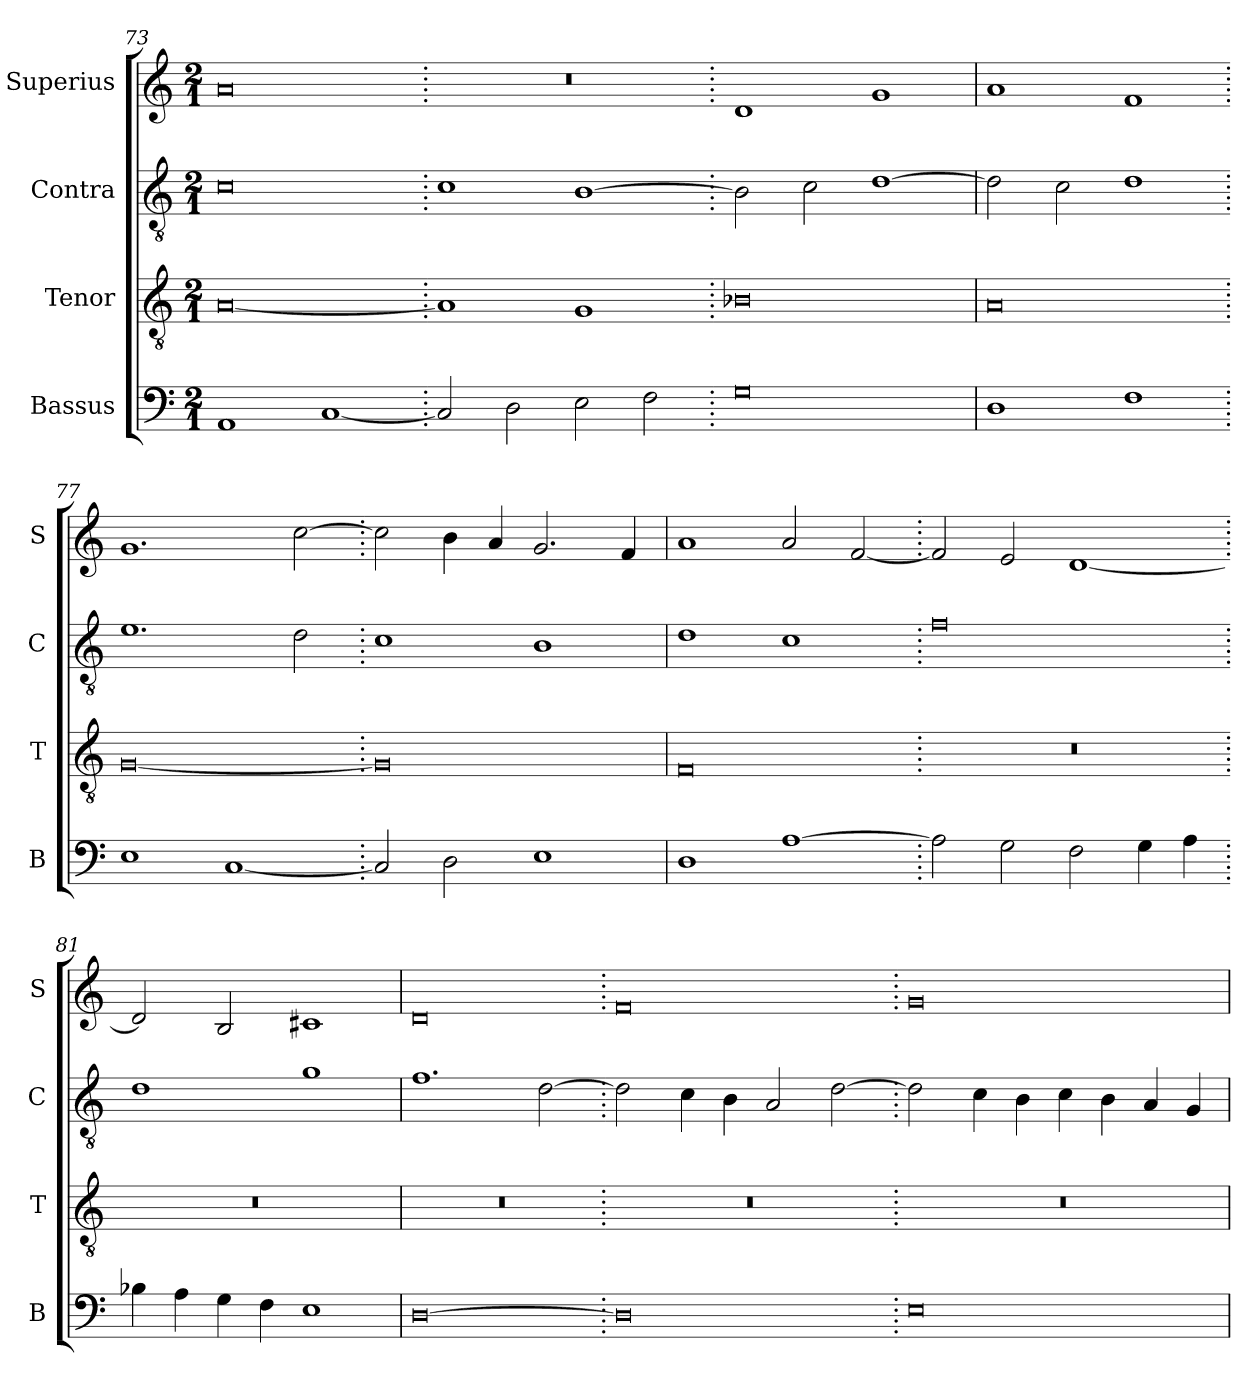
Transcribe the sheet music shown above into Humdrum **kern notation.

**kern	**kern	**kern	**kern
*part4	*part3	*part2	*part1
*staff4	*staff3	*staff2	*staff1
*I"Bassus	*I"Tenor	*I"Contra	*I"Superius
*I'B	*I'T	*I'C	*I'S
*clefF4	*clefGv2	*clefGv2	*clefG2
*k[]	*k[]	*k[]	*k[]
*M2/1	*M2/1	*M2/1	*M2/1
=73	=73	=73	=73
1AA	[0A	0c	0a
[1C	.	.	.
=74.	=74.	=74.	=74.
2C/]	1A]	1c	0r
2D\	.	.	.
2E\	1G	[1B	.
2F\	.	.	.
=75.	=75.	=75.	=75.
0G	0B-X	2B\]	1d
.	.	2c\	.
.	.	[1d	1g
=76	=76	=76	=76
1D	0A	2d\]	1a
.	.	2c\	.
1F	.	1d	1f
=77.	=77.	=77.	=77.
1E	[0G	1.e	1.g
[1C	.	.	.
.	.	2d\	[2cc\
=78.	=78.	=78.	=78.
2C/]	0G]	1c	2cc\]
2D\	.	.	4b\
.	.	.	4a/
1E	.	1B	2.g/
.	.	.	4f/
=79	=79	=79	=79
1D	0F	1d	1a
[1A	.	1c	2a/
.	.	.	[2f/
=80.	=80.	=80.	=80.
2A\]	0r	0f	2f/]
2G\	.	.	2e/
2F\	.	.	[1d
4G\	.	.	.
4A\	.	.	.
=81.	=81.	=81.	=81.
4B-X\	0r	1d	2d/]
4A\	.	.	.
4G\	.	.	2B/
4F\	.	.	.
1E	.	1g	1c#X
=82	=82	=82	=82
[0D	0r	1.f	0d
.	.	[2d\	.
=83.	=83.	=83.	=83.
0D]	0r	2d\]	0f
.	.	4c\	.
.	.	4B\	.
.	.	2A/	.
.	.	[2d\	.
=84.	=84.	=84.	=84.
0E	0r	2d\]	0g
.	.	4c\	.
.	.	4B\	.
.	.	4c\	.
.	.	4B\	.
.	.	4A/	.
.	.	4G/	.
=	=	=	=
*-	*-	*-	*-
